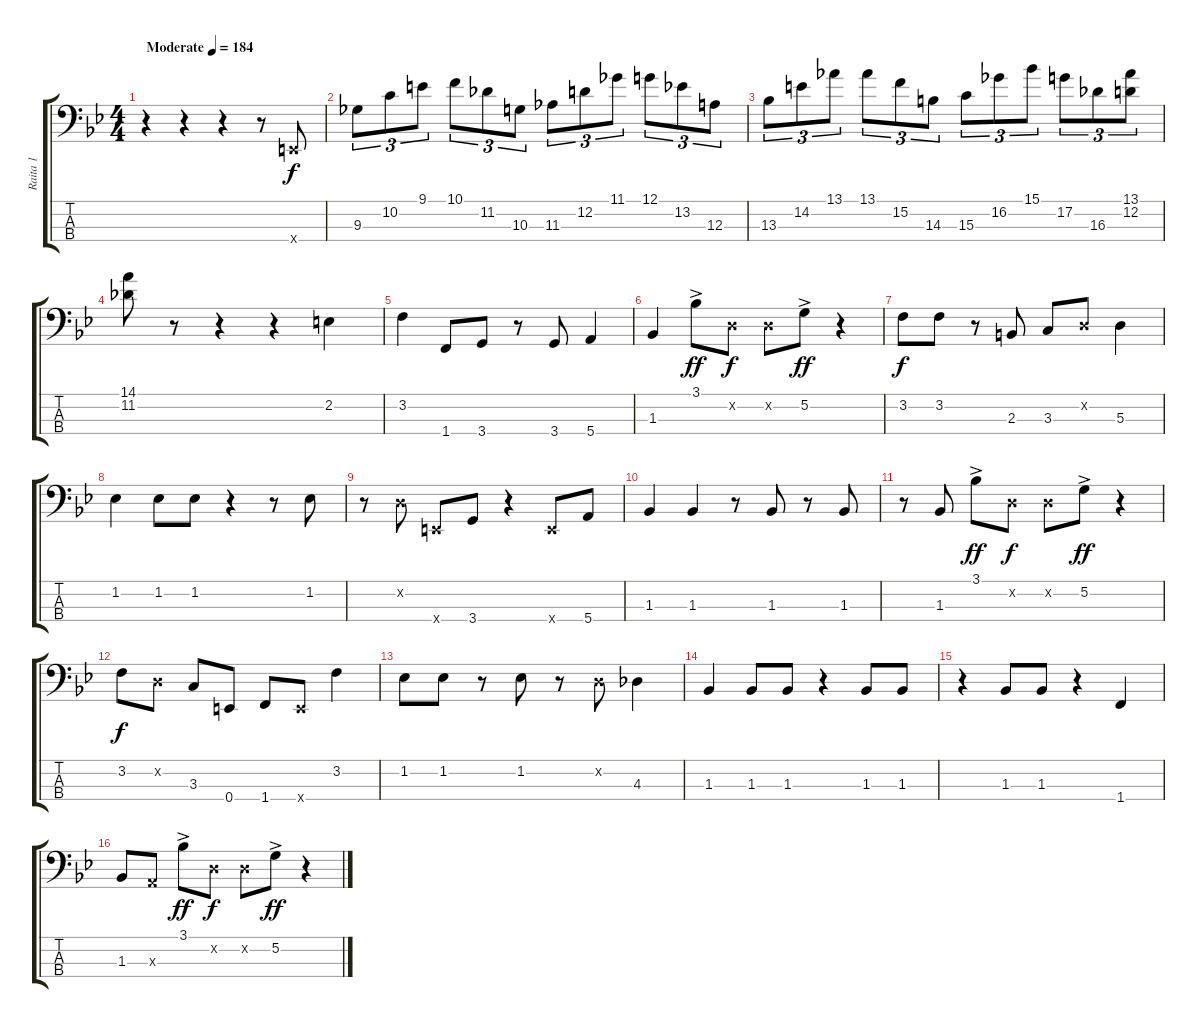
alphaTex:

\track ("Raita 1" "Raita 1") {instrument electricbassfinger}
\staff {score tabs}
\tuning (G2 D2 A1 E1) {hide}
\ts (4 4)
\tempo (184 "Moderate")
\clef f4
\ks gminor
r.4{dy f instrument electricbassfinger} r.4 r.4 r.8 0.4{x}.8 |
9.3.8{tu (3 2)} 10.2.8{tu (3 2)} 9.1.8{tu (3 2)} 10.1.8{tu (3 2)} 11.2.8{tu (3 2)} 10.3.8{tu (3 2)} 11.3.8{tu (3 2)} 12.2.8{tu (3 2)} 11.1.8{tu (3 2)} 12.1.8{tu (3 2)} 13.2.8{tu (3 2)} 12.3.8{tu (3 2)} |
13.3.8{tu (3 2)} 14.2.8{tu (3 2)} 13.1.8{tu (3 2)} 13.1.8{tu (3 2)} 15.2.8{tu (3 2)} 14.3.8{tu (3 2)} 15.3.8{tu (3 2)} 16.2.8{tu (3 2)} 15.1.8{tu (3 2)} 17.2.8{tu (3 2)} 16.3.8{tu (3 2)} (13.1 12.2).8{tu (3 2)} |
(14.1 11.2).8 r.8 r.4 r.4 2.2.4 |
3.2.4 1.4.8 3.4.8 r.8 3.4.8 5.4.4 |
1.3.4 3.1{ac}.8{dy ff} 0.2{x}.8{dy f} 0.2{x}.8 5.2{ac}.8{dy ff} r.4 |
3.2.8{dy f} 3.2.8 r.8 2.3.8 3.3.8 0.2{x}.8 5.3.4 |
1.2.4 1.2.8 1.2.8 r.4 r.8 1.2.8 |
r.8 0.2{x}.8 0.4{x}.8 3.4.8 r.4 0.4{x}.8 5.4.8 |
1.3.4 1.3.4 r.8 1.3.8 r.8 1.3.8 |
r.8 1.3.8 3.1{ac}.8{dy ff} 0.2{x}.8{dy f} 0.2{x}.8 5.2{ac}.8{dy ff} r.4 |
3.2.8{dy f} 0.2{x}.8 3.3.8 0.4.8 1.4.8 0.4{x}.8 3.2.4 |
1.2.8 1.2.8 r.8 1.2.8 r.8 0.2{x}.8 4.3.4 |
1.3.4 1.3.8 1.3.8 r.4 1.3.8 1.3.8 |
r.4 1.3.8 1.3.8 r.4 1.4.4 |
1.3.8 0.3{x}.8 3.1{ac}.8{dy ff} 0.2{x}.8{dy f} 0.2{x}.8 5.2{ac}.8{dy ff} r.4
